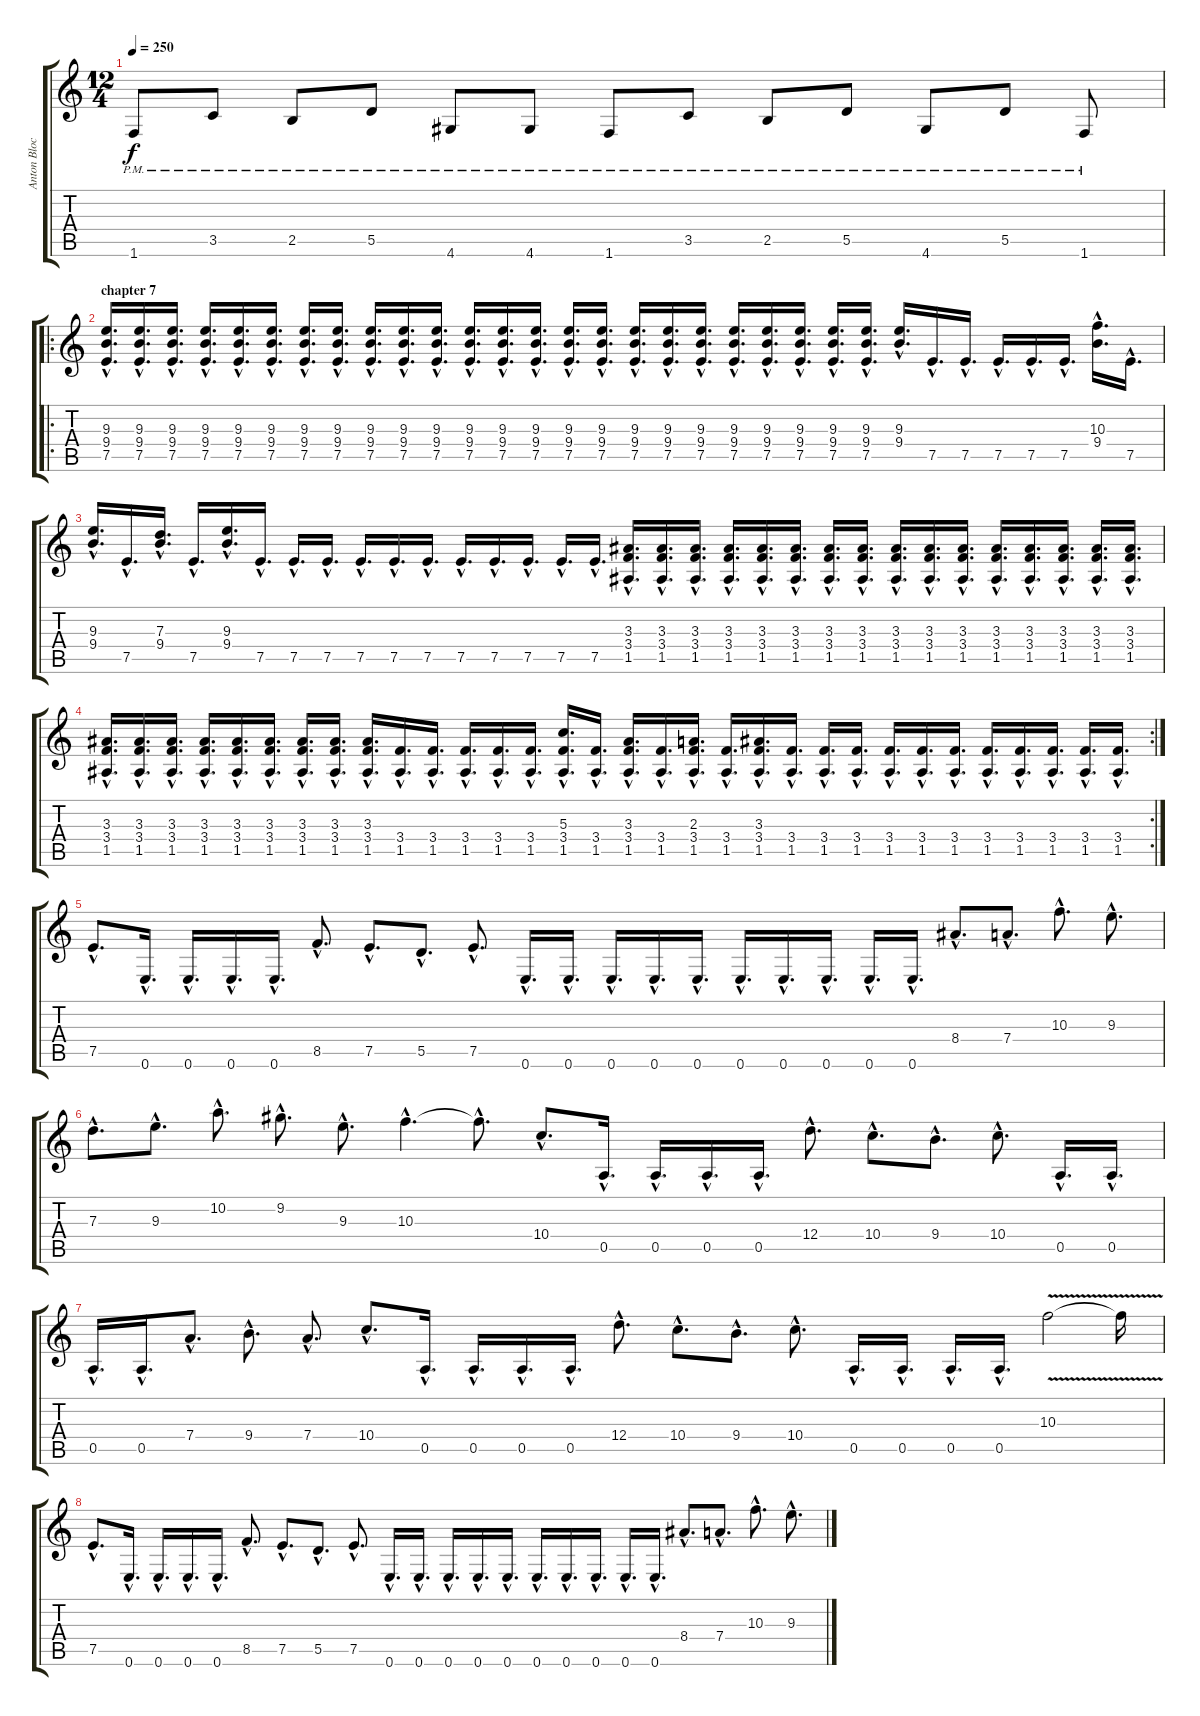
\track ("Anton Blochin guitar" "Anton Bloc") {instrument overdrivenguitar}
\staff {score tabs}
\tuning (E4 B3 G3 D3 A2 E2) {hide}
\ts (12 4)
\tempo 250
\clef g2
\ks c
1.6{pm}.8{dy f} 3.5{pm}.8 2.5{pm}.8 5.5{pm}.8 4.6{pm}.8 4.6{pm}.8 1.6{pm}.8 3.5{pm}.8 2.5{pm}.8 5.5{pm}.8 4.6{pm}.8 5.5{pm}.8 1.6{pm}.8 |
\ro
\section ("" "chapter 7")
(9.3{hac} 9.4{hac} 7.5{hac}).16{d} (9.3{hac} 9.4{hac} 7.5{hac}).16{d} (9.3{hac} 9.4{hac} 7.5{hac}).16{d} (9.3{hac} 9.4{hac} 7.5{hac}).16{d} (9.3{hac} 9.4{hac} 7.5{hac}).16{d} (9.3{hac} 9.4{hac} 7.5{hac}).16{d} (9.3{hac} 9.4{hac} 7.5{hac}).16{d} (9.3{hac} 9.4{hac} 7.5{hac}).16{d} (9.3{hac} 9.4{hac} 7.5{hac}).16{d} (9.3{hac} 9.4{hac} 7.5{hac}).16{d} (9.3{hac} 9.4{hac} 7.5{hac}).16{d} (9.3{hac} 9.4{hac} 7.5{hac}).16{d} (9.3{hac} 9.4{hac} 7.5{hac}).16{d} (9.3{hac} 9.4{hac} 7.5{hac}).16{d} (9.3{hac} 9.4{hac} 7.5{hac}).16{d} (9.3{hac} 9.4{hac} 7.5{hac}).16{d} (9.3{hac} 9.4{hac} 7.5{hac}).16{d} (9.3{hac} 9.4{hac} 7.5{hac}).16{d} (9.3{hac} 9.4{hac} 7.5{hac}).16{d} (9.3{hac} 9.4{hac} 7.5{hac}).16{d} (9.3{hac} 9.4{hac} 7.5{hac}).16{d} (9.3{hac} 9.4{hac} 7.5{hac}).16{d} (9.3{hac} 9.4{hac} 7.5{hac}).16{d} (9.3{hac} 9.4{hac} 7.5{hac}).16{d} (9.3{hac} 9.4{hac}).16{d} 7.5{hac}.16{d} 7.5{hac}.16{d} 7.5{hac}.16{d} 7.5{hac}.16{d} 7.5{hac}.16{d} (10.3{hac} 9.4{hac}).16{d} 7.5{hac}.16{d} |
(9.3{hac} 9.4{hac}).16{d} 7.5{hac}.16{d} (7.3{hac} 9.4{hac}).16{d} 7.5{hac}.16{d} (9.3{hac} 9.4{hac}).16{d} 7.5{hac}.16{d} 7.5{hac}.16{d} 7.5{hac}.16{d} 7.5{hac}.16{d} 7.5{hac}.16{d} 7.5{hac}.16{d} 7.5{hac}.16{d} 7.5{hac}.16{d} 7.5{hac}.16{d} 7.5{hac}.16{d} 7.5{hac}.16{d} (3.3{hac} 3.4{hac} 1.5{hac}).16{d} (3.3{hac} 3.4{hac} 1.5{hac}).16{d} (3.3{hac} 3.4{hac} 1.5{hac}).16{d} (3.3{hac} 3.4{hac} 1.5{hac}).16{d} (3.3{hac} 3.4{hac} 1.5{hac}).16{d} (3.3{hac} 3.4{hac} 1.5{hac}).16{d} (3.3{hac} 3.4{hac} 1.5{hac}).16{d} (3.3{hac} 3.4{hac} 1.5{hac}).16{d} (3.3{hac} 3.4{hac} 1.5{hac}).16{d} (3.3{hac} 3.4{hac} 1.5{hac}).16{d} (3.3{hac} 3.4{hac} 1.5{hac}).16{d} (3.3{hac} 3.4{hac} 1.5{hac}).16{d} (3.3{hac} 3.4{hac} 1.5{hac}).16{d} (3.3{hac} 3.4{hac} 1.5{hac}).16{d} (3.3{hac} 3.4{hac} 1.5{hac}).16{d} (3.3{hac} 3.4{hac} 1.5{hac}).16{d} |
\rc 2
(3.3{hac} 3.4{hac} 1.5{hac}).16{d} (3.3{hac} 3.4{hac} 1.5{hac}).16{d} (3.3{hac} 3.4{hac} 1.5{hac}).16{d} (3.3{hac} 3.4{hac} 1.5{hac}).16{d} (3.3{hac} 3.4{hac} 1.5{hac}).16{d} (3.3{hac} 3.4{hac} 1.5{hac}).16{d} (3.3{hac} 3.4{hac} 1.5{hac}).16{d} (3.3{hac} 3.4{hac} 1.5{hac}).16{d} (3.3{hac} 3.4{hac} 1.5{hac}).16{d} (3.4{hac} 1.5{hac}).16{d} (3.4{hac} 1.5{hac}).16{d} (3.4{hac} 1.5{hac}).16{d} (3.4{hac} 1.5{hac}).16{d} (3.4{hac} 1.5{hac}).16{d} (5.3{hac} 3.4{hac} 1.5{hac}).16{d} (3.4{hac} 1.5{hac}).16{d} (3.3{hac} 3.4{hac} 1.5{hac}).16{d} (3.4{hac} 1.5{hac}).16{d} (2.3{hac} 3.4{hac} 1.5{hac}).16{d} (3.4{hac} 1.5{hac}).16{d} (3.3{hac} 3.4{hac} 1.5{hac}).16{d} (3.4{hac} 1.5{hac}).16{d} (3.4{hac} 1.5{hac}).16{d} (3.4{hac} 1.5{hac}).16{d} (3.4{hac} 1.5{hac}).16{d} (3.4{hac} 1.5{hac}).16{d} (3.4{hac} 1.5{hac}).16{d} (3.4{hac} 1.5{hac}).16{d} (3.4{hac} 1.5{hac}).16{d} (3.4{hac} 1.5{hac}).16{d} (3.4{hac} 1.5{hac}).16{d} (3.4{hac} 1.5{hac}).16{d} |
7.5{hac}.8{d} 0.6{hac}.16{d} 0.6{hac}.16{d} 0.6{hac}.16{d} 0.6{hac}.16{d} 8.5{hac}.8{d} 7.5{hac}.8{d} 5.5{hac}.8{d} 7.5{hac}.8{d} 0.6{hac}.16{d} 0.6{hac}.16{d} 0.6{hac}.16{d} 0.6{hac}.16{d} 0.6{hac}.16{d} 0.6{hac}.16{d} 0.6{hac}.16{d} 0.6{hac}.16{d} 0.6{hac}.16{d} 0.6{hac}.16{d} 8.4{hac}.8{d} 7.4{hac}.8{d} 10.3{hac}.8{d} 9.3{hac}.8{d} |
7.3{hac}.8{d} 9.3{hac}.8{d} 10.2{hac}.8{d} 9.2{hac}.8{d} 9.3{hac}.8{d} 10.3{hac}.4{d} 10.3{hac t}.8{d} 10.4{hac}.8{d} 0.5{hac}.16{d} 0.5{hac}.16{d} 0.5{hac}.16{d} 0.5{hac}.16{d} 12.4{hac}.8{d} 10.4{hac}.8{d} 9.4{hac}.8{d} 10.4{hac}.8{d} 0.5{hac}.16{d} 0.5{hac}.16{d} |
0.5{hac}.16{d} 0.5{hac}.16{d} 7.4{hac}.8{d} 9.4{hac}.8{d} 7.4{hac}.8{d} 10.4{hac}.8{d} 0.5{hac}.16{d} 0.5{hac}.16{d} 0.5{hac}.16{d} 0.5{hac}.16{d} 12.4{hac}.8{d} 10.4{hac}.8{d} 9.4{hac}.8{d} 10.4{hac}.8{d} 0.5{hac}.16{d} 0.5{hac}.16{d} 0.5{hac}.16{d} 0.5{hac}.16{d} 10.3{v}.2 10.3{t}.16 |
7.5{hac}.8{d} 0.6{hac}.16{d} 0.6{hac}.16{d} 0.6{hac}.16{d} 0.6{hac}.16{d} 8.5{hac}.8{d} 7.5{hac}.8{d} 5.5{hac}.8{d} 7.5{hac}.8{d} 0.6{hac}.16{d} 0.6{hac}.16{d} 0.6{hac}.16{d} 0.6{hac}.16{d} 0.6{hac}.16{d} 0.6{hac}.16{d} 0.6{hac}.16{d} 0.6{hac}.16{d} 0.6{hac}.16{d} 0.6{hac}.16{d} 8.4{hac}.8{d} 7.4{hac}.8{d} 10.3{hac}.8{d} 9.3{hac}.8{d}
